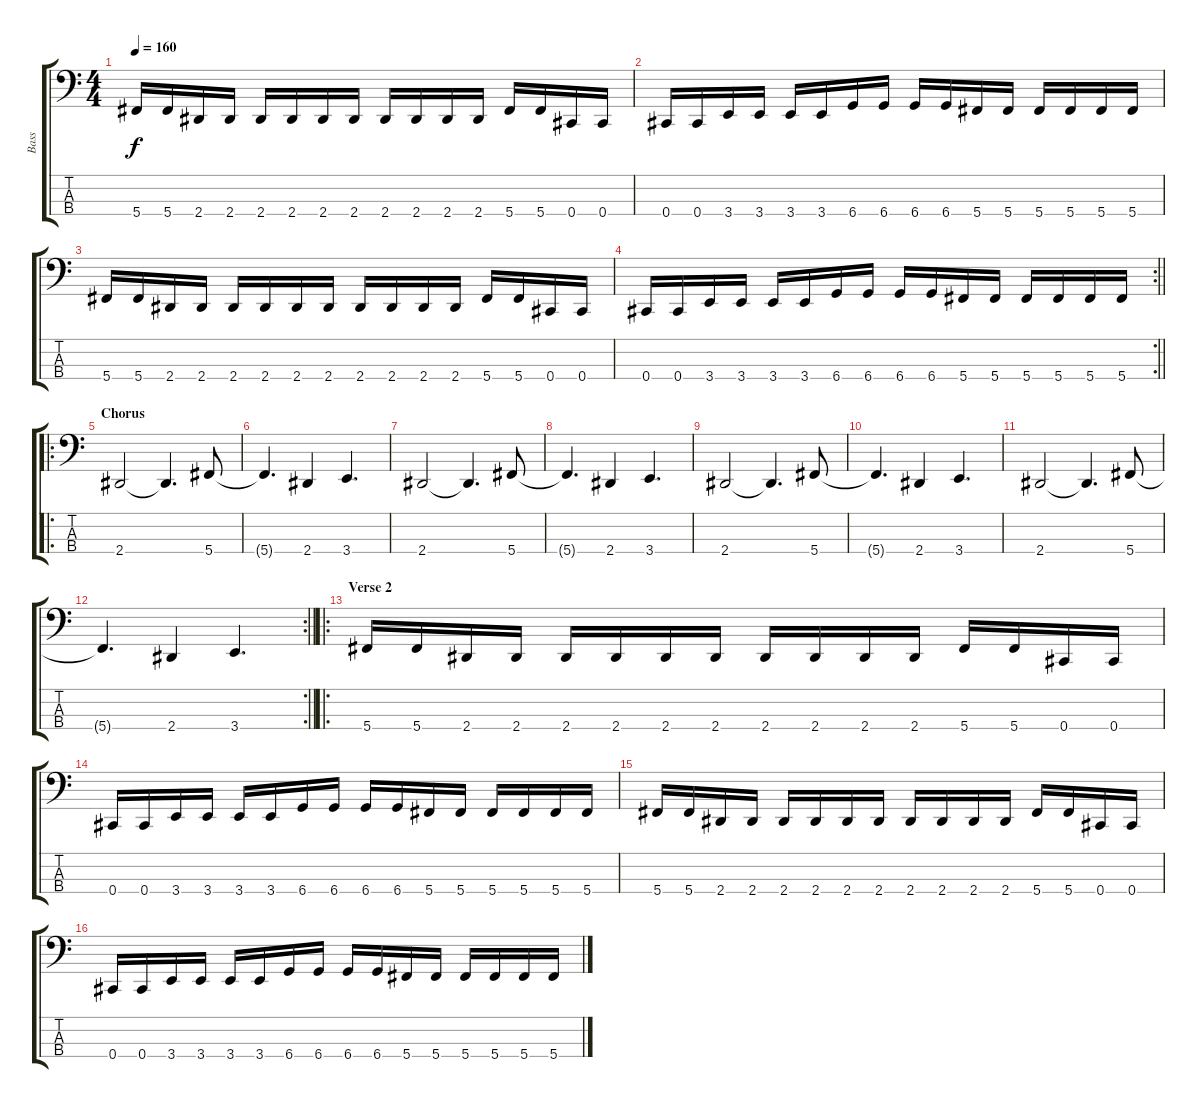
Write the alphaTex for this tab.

\track ("Bass" "Bass") {instrument electricbasspick}
\staff {score tabs}
\tuning (E2 B1 Gb1 Db1) {hide}
\ts (4 4)
\tempo 160
\clef f4
\ks c
5.4.16{dy f} 5.4.16 2.4.16 2.4.16 2.4.16 2.4.16 2.4.16 2.4.16 2.4.16 2.4.16 2.4.16 2.4.16 5.4.16 5.4.16 0.4.16 0.4.16 |
0.4.16 0.4.16 3.4.16 3.4.16 3.4.16 3.4.16 6.4.16 6.4.16 6.4.16 6.4.16 5.4.16 5.4.16 5.4.16 5.4.16 5.4.16 5.4.16 |
5.4.16 5.4.16 2.4.16 2.4.16 2.4.16 2.4.16 2.4.16 2.4.16 2.4.16 2.4.16 2.4.16 2.4.16 5.4.16 5.4.16 0.4.16 0.4.16 |
\rc 2
\barLineRight lightlight
0.4.16 0.4.16 3.4.16 3.4.16 3.4.16 3.4.16 6.4.16 6.4.16 6.4.16 6.4.16 5.4.16 5.4.16 5.4.16 5.4.16 5.4.16 5.4.16 |
\ro
\section ("" "Chorus")
2.4.2 2.4{t}.4{d} 5.4.8 |
5.4{t}.4{d} 2.4.4 3.4.4{d} |
2.4.2 2.4{t}.4{d} 5.4.8 |
5.4{t}.4{d} 2.4.4 3.4.4{d} |
2.4.2 2.4{t}.4{d} 5.4.8 |
5.4{t}.4{d} 2.4.4 3.4.4{d} |
2.4.2 2.4{t}.4{d} 5.4.8 |
\rc 2
\barLineRight lightlight
5.4{t}.4{d} 2.4.4 3.4.4{d} |
\ro
\section ("" "Verse 2")
5.4.16 5.4.16 2.4.16 2.4.16 2.4.16 2.4.16 2.4.16 2.4.16 2.4.16 2.4.16 2.4.16 2.4.16 5.4.16 5.4.16 0.4.16 0.4.16 |
0.4.16 0.4.16 3.4.16 3.4.16 3.4.16 3.4.16 6.4.16 6.4.16 6.4.16 6.4.16 5.4.16 5.4.16 5.4.16 5.4.16 5.4.16 5.4.16 |
5.4.16 5.4.16 2.4.16 2.4.16 2.4.16 2.4.16 2.4.16 2.4.16 2.4.16 2.4.16 2.4.16 2.4.16 5.4.16 5.4.16 0.4.16 0.4.16 |
0.4.16 0.4.16 3.4.16 3.4.16 3.4.16 3.4.16 6.4.16 6.4.16 6.4.16 6.4.16 5.4.16 5.4.16 5.4.16 5.4.16 5.4.16 5.4.16
